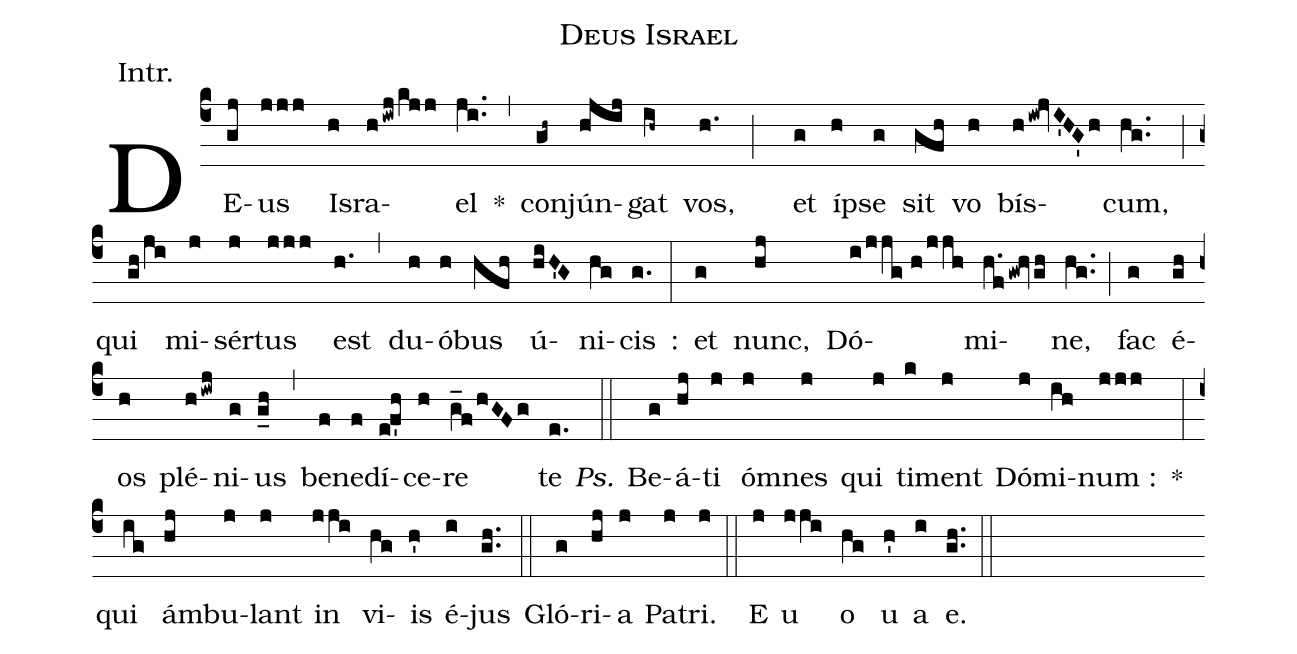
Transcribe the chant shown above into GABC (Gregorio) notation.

name: Deus Israel;
annotation: Intr.;
mode: 3;
%%
(c4) DE(gj)us(jjj) I(h)sra(hiwj/kjj)el(ji..) *(,) con(gh~)jún(hjij)gat(ih~) vos,(h. ;) et(g) í(h)pse(g) sit(gfh) vo(h) bís(hiWjI'HG'/h)cum,(hg..) (;)
qui(gh/ji) mi(j)sér(j)tus(jjj) est(h.) (,) du(h)ó(h)bus(hfh) ú(hiH'G)ni(hg)cis(g.) :(:)
et(g) nunc,(hj) Dó(i/jjg//h/jjh)mi(h.fgWhgh)ne,(hg..) (;)
fac(g) é(gh)os(h) plé(hiwj)ni(g)us(g_h) (,) be(f)ne(f)dí(e!f'h)ce(h)re(g_f/hGF/g) te(e.)  <i>Ps.</i>(::) Be(g)á(hj)ti(j) ó(j)mnes(j) qui(j) ti(k)ment(j) Dó(j)mi(ih)num :(jjj) *(:) qui(ig) ám(hj)bu(j)lant(j) in(jji) vi(hg)is(h') é(i)jus(gh..) (::)
Gló(g)ri(hj)a(j) Pa(j)tri.(j) (::) E(j) u(jji) o(hg) u(h') a(i) e.(gh..) (::)
